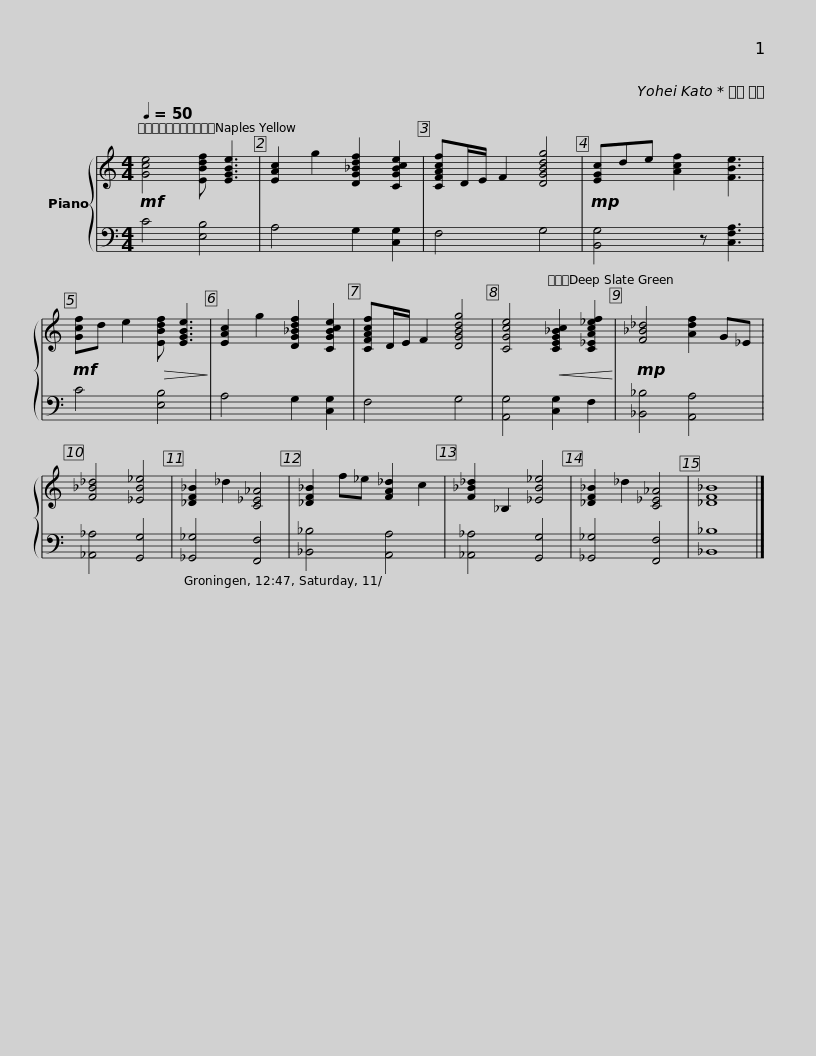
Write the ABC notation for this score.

X:1
%%score { 1 | 2 }
L:1/8
Q:1/4=50
M:4/4
I:linebreak $
K:C
V:1 treble
V:2 bass
V:1
!mf! [Gce]4 [EBdf] [EGBe]3 | [EAc]2 g2 [DG_Bdf]2 [CGBce]2 | [CFAcf]D/E/ F2 [DGBdg]4 |!mp! [EGc]de [Acf]2 [FBe]3 |!mf! [Gcf]d e2!>(! [EBdf] [EGBe]3!>)! |$ %5
 [EAc]2 g2 [DG_Bdf]2 [CGBce]2 | [CFAcf]D/E/ F2 [DGBdg]4 | [CGce]4!<(! [CEG_Bc]2 [C_EAc_ef]2!<)! |!mp! [F_B_d]4 [Adf]2 G_E | [F_B_d]4 [_EB_e]4 |$ %10
 [_DF_B]2 _d2 [C_E_A]4 | [_DF_B]2 f_e [FA_d]2 c2 | [F_B_d]2 _B,2 [_EB_e]4 | [_DF_B]2 _d2 [C_E_A]4 | [_DF_B]8 |] %15
V:2
 C4 [E,B,]4 | A,4 G,2 [C,G,]2 | F,4 G,4 | [B,,G,]4 z [C,F,A,]3 | C4 [E,B,]4 |$ %5
 A,4 G,2 [C,G,]2 | F,4 G,4 | [A,,G,]4 [C,G,]2 F,2 | [_B,,_B,]4 [A,,A,]4 | [_A,,_A,]4 [G,,G,]4 |$ %10
 [_G,,_G,]4 [F,,F,]4 | [_B,,_B,]4 [A,,A,]4 | [_A,,_A,]4 [G,,G,]4 | [_G,,_G,]4 [F,,F,]4 | [_B,,_B,]8 |] %15
